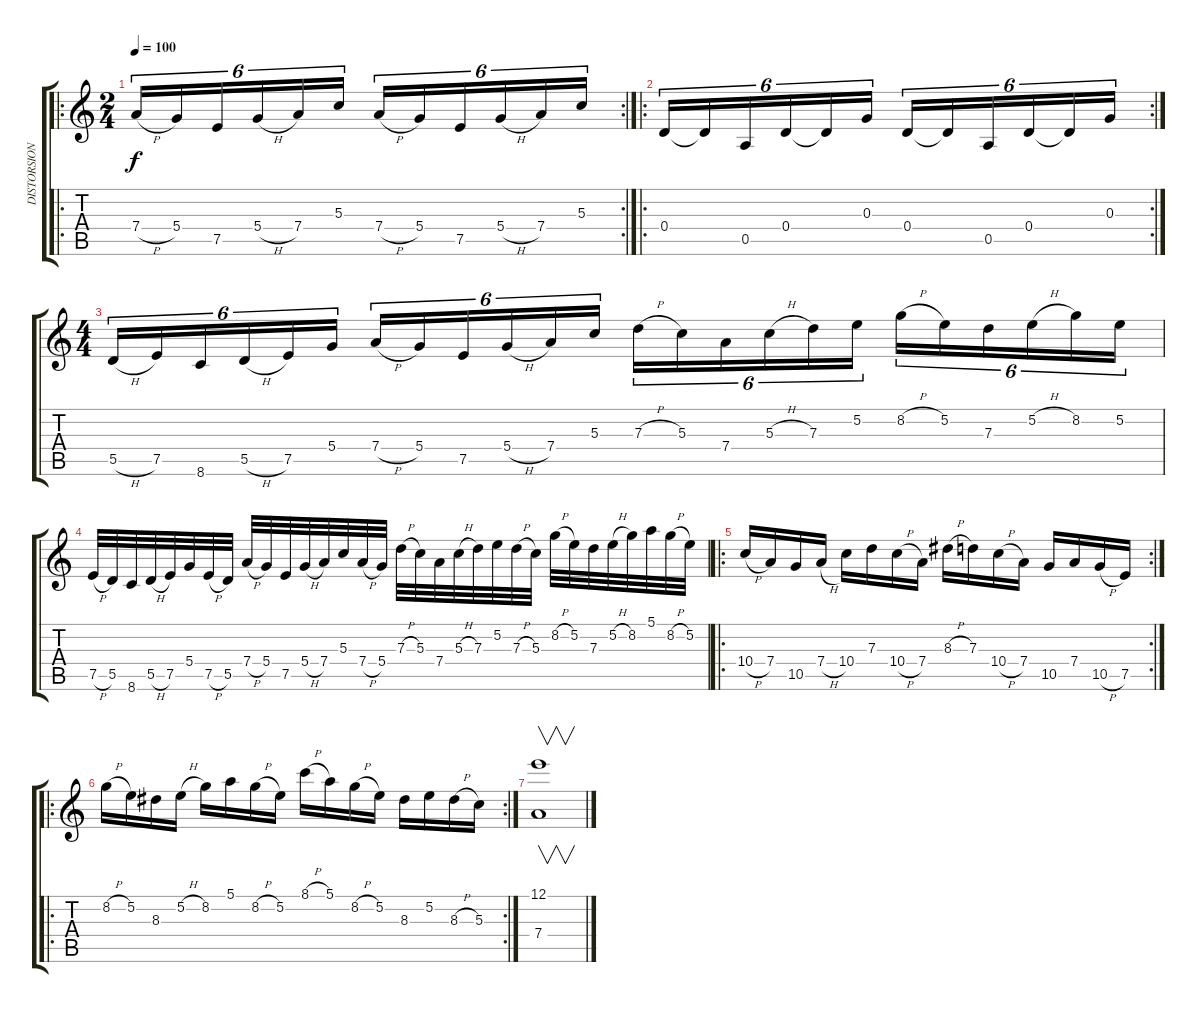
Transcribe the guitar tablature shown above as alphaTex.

\track ("DISTORSION" "DISTORSION") {instrument distortionguitar}
\staff {score tabs}
\tuning (E4 B3 G3 D3 A2 E2) {hide}
\ro
\rc 2
\ts (2 4)
\tempo 100
\clef g2
\ks c
7.4{h}.16{tu (6 4) dy f instrument distortionguitar} 5.4.16{tu (6 4)} 7.5.16{tu (6 4)} 5.4{h}.16{tu (6 4)} 7.4.16{tu (6 4)} 5.3.16{tu (6 4)} 7.4{h}.16{tu (6 4)} 5.4.16{tu (6 4)} 7.5.16{tu (6 4)} 5.4{h}.16{tu (6 4)} 7.4.16{tu (6 4)} 5.3.16{tu (6 4)} |
\ro
\rc 2
0.4.16{tu (6 4)} 0.4{t}.16{tu (6 4)} 0.5.16{tu (6 4)} 0.4.16{tu (6 4)} 0.4{t}.16{tu (6 4)} 0.3.16{tu (6 4)} 0.4.16{tu (6 4)} 0.4{t}.16{tu (6 4)} 0.5.16{tu (6 4)} 0.4.16{tu (6 4)} 0.4{t}.16{tu (6 4)} 0.3.16{tu (6 4)} |
\ts (4 4)
5.5{h}.16{tu (6 4)} 7.5.16{tu (6 4)} 8.6.16{tu (6 4)} 5.5{h}.16{tu (6 4)} 7.5.16{tu (6 4)} 5.4.16{tu (6 4)} 7.4{h}.16{tu (6 4)} 5.4.16{tu (6 4)} 7.5.16{tu (6 4)} 5.4{h}.16{tu (6 4)} 7.4.16{tu (6 4)} 5.3.16{tu (6 4)} 7.3{h}.16{tu (6 4)} 5.3.16{tu (6 4)} 7.4.16{tu (6 4)} 5.3{h}.16{tu (6 4)} 7.3.16{tu (6 4)} 5.2.16{tu (6 4)} 8.2{h}.16{tu (6 4)} 5.2.16{tu (6 4)} 7.3.16{tu (6 4)} 5.2{h}.16{tu (6 4)} 8.2.16{tu (6 4)} 5.2.16{tu (6 4)} |
7.5{h}.32 5.5.32 8.6.32 5.5{h}.32 7.5.32 5.4.32 7.5{h}.32 5.5.32 7.4{h}.32 5.4.32 7.5.32 5.4{h}.32 7.4.32 5.3.32 7.4{h}.32 5.4.32 7.3{h}.32 5.3.32 7.4.32 5.3{h}.32 7.3.32 5.2.32 7.3{h}.32 5.3.32 8.2{h}.32 5.2.32 7.3.32 5.2{h}.32 8.2.32 5.1.32 8.2{h}.32 5.2.32 |
\ro
\rc 2
10.4{h}.16 7.4.16 10.5.16 7.4{h}.16 10.4.16 7.3.16 10.4{h}.16 7.4.16 8.3{h}.16 7.3.16 10.4{h}.16 7.4.16 10.5.16 7.4.16 10.5{h}.16 7.5.16 |
\ro
\rc 2
8.2{h}.16 5.2.16 8.3.16 5.2{h}.16 8.2.16 5.1.16 8.2{h}.16 5.2.16 8.1{h}.16 5.1.16 8.2{h}.16 5.2.16 8.3.16 5.2.16 8.3{h}.16 5.3.16 |
(12.1 7.4).1{v}
